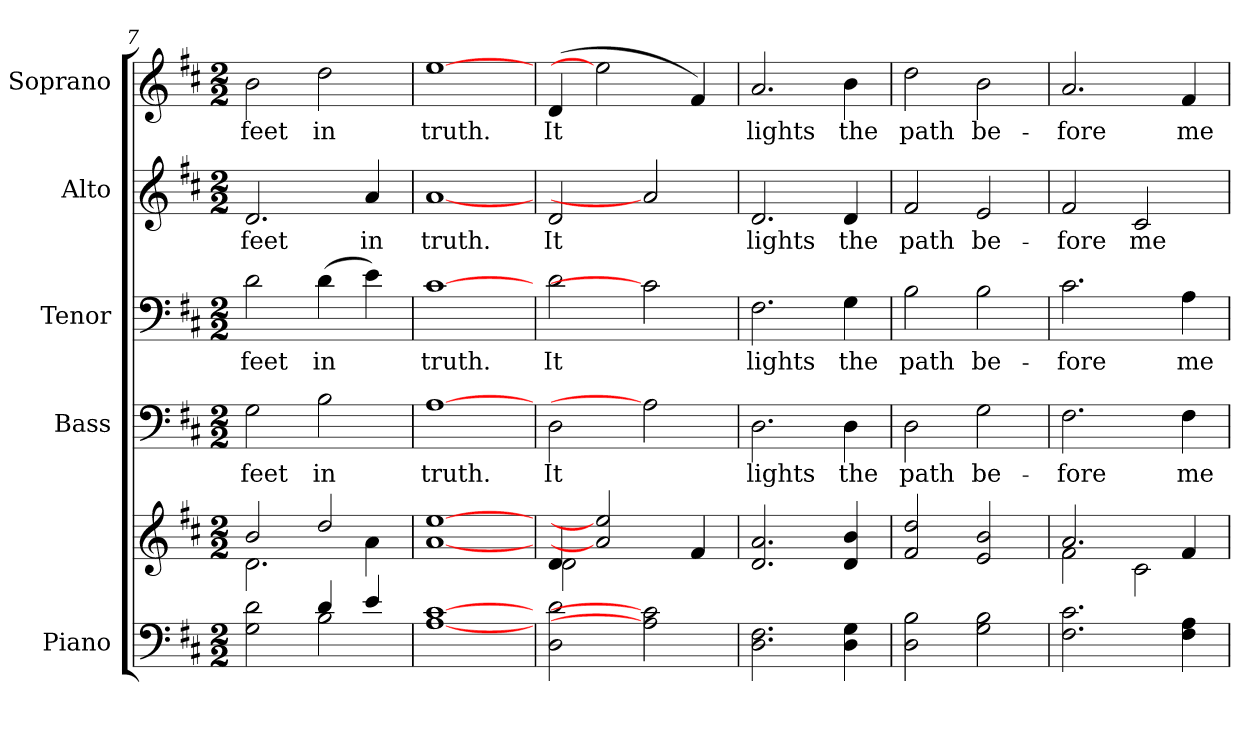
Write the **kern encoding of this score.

**kern	**kern	**kern	**text	**kern	**text	**kern	**text	**kern	**text
*part5	*part5	*part4	*part4	*part3	*part3	*part2	*part2	*part1	*part1
*staff6	*staff5	*staff4	*staff4	*staff3	*staff3	*staff2	*staff2	*staff1	*staff1
*I"Piano	*	*I"Bass	*	*I"Tenor	*	*I"Alto	*	*I"Soprano	*
*I'Pno.	*	*I'B.	*	*I'T.	*	*I'A.	*	*I'S.	*
!!LO:PB:g=z
*clefF4	*clefG2	*clefF4	*	*clefF4	*	*clefG2	*	*clefG2	*
*k[f#c#]	*k[f#c#]	*k[f#c#]	*	*k[f#c#]	*	*k[f#c#]	*	*k[f#c#]	*
*D:	*D:	*D:	*	*D:	*	*D:	*	*D:	*
*M2/2	*M2/2	*M2/2	*	*M2/2	*	*M2/2	*	*M2/2	*
=7	=7	=7	=7	=7	=7	=7	=7	=7	=7
*^	*^	*	*	*	*	*	*	*	*
!	!	!	!	!	!LO:LY:b:color=#000000	!	!	!	!	!	!
!	!	!	!	!	!	!	!LO:LY:b:color=#000000	!	!	!	!
!	!	!	!	!	!	!	!	!	!LO:LY:b:color=#000000	!	!
!	!	!	!	!	!	!	!	!	!	!	!LO:LY:b:color=#000000
2Gi\ 2di	2ryy	2bi/	2.di\	2Gi\	feet	2di\	feet	2.di/	feet	2bi\	feet
!	!	!	!	!	!LO:LY:b:color=#000000	!	!	!	!	!	!
!	!	!	!	!	!	!	!LO:LY:b:color=#000000	!	!	!	!
!	!	!	!	!	!	!	!	!	!	!	!LO:LY:b:color=#000000
4di/	2Bi\	2ddi/	.	2Bi\	in	(4di\	in	.	.	2ddi\	in
!	!	!	!	!	!	!	!	!	!LO:LY:b:color=#000000	!	!
4ei/	.	.	4ai\	.	.	4ei\)	.	4ai/	in	.	.
*v	*v	*	*	*	*	*	*	*	*	*	*
*	*v	*v	*	*	*	*	*	*	*	*
=8	=8	=8	=8	=8	=8	=8	=8	=8	=8
*	*^	*	*	*	*	*	*	*	*
!	!	!	!	!LO:LY:b:color=#000000	!	!	!	!	!	!
*	*v	*v	*	*	*	*	*	*	*	*
*	*^	*	*	*	*	*	*	*	*
!	!	!	!	!	!	!LO:LY:b:color=#000000	!	!	!	!
*	*v	*v	*	*	*	*	*	*	*	*
*	*^	*	*	*	*	*	*	*	*
!	!	!	!	!	!	!	!	!LO:LY:b:color=#000000	!	!
*	*v	*v	*	*	*	*	*	*	*	*
*	*^	*	*	*	*	*	*	*	*
!	!	!	!	!	!	!	!	!	!	!LO:LY:b:color=#000000
*	*v	*v	*	*	*	*	*	*	*	*
[1Ai [1c#i	[1ai [1eei	[1Ai	truth.	[1c#i	truth.	[1ai	truth.	[1eei	truth.
=9	=9	=9	=9	=9	=9	=9	=9	=9	=9
*	*^	*	*	*	*	*	*	*	*
!	!	!	!	!LO:LY:b:color=#000000	!	!	!	!	!	!
!	!	!	!	!	!	!LO:LY:b:color=#000000	!	!	!	!
!	!	!	!	!	!	!	!	!LO:LY:b:color=#000000	!	!
!	!	!	!	!	!	!	!	!	!	!LO:LY:b:color=#000000
2Di\ 2di	4di/	2di\	2Di\	It	2di\	It	2di/	It	(4di/	It
.	2ai] 2eei]	.	.	.	.	.	.	.	2eei]	.
2Ai] 2c#i]	.	2ryy	2Ai]	.	2c#i]	.	2ai]	.	.	.
.	4f#i/	.	.	.	.	.	.	.	4f#i/)	.
*	*v	*v	*	*	*	*	*	*	*	*
=10	=10	=10	=10	=10	=10	=10	=10	=10	=10
!	!	!	!LO:LY:b:color=#000000	!	!	!	!	!	!
!	!	!	!	!	!LO:LY:b:color=#000000	!	!	!	!
!	!	!	!	!	!	!	!LO:LY:b:color=#000000	!	!
!	!	!	!	!	!	!	!	!	!LO:LY:b:color=#000000
2.Di\ 2.F#i	2.di/ 2.ai	2.Di\	lights	2.F#i\	lights	2.di/	lights	2.ai/	lights
!	!	!	!LO:LY:b:color=#000000	!	!	!	!	!	!
!	!	!	!	!	!LO:LY:b:color=#000000	!	!	!	!
!	!	!	!	!	!	!	!LO:LY:b:color=#000000	!	!
!	!	!	!	!	!	!	!	!	!LO:LY:b:color=#000000
4Di\ 4Gi	4di/ 4bi	4Di\	the	4Gi\	the	4di/	the	4bi\	the
=11	=11	=11	=11	=11	=11	=11	=11	=11	=11
!	!	!	!LO:LY:b:color=#000000	!	!	!	!	!	!
!	!	!	!	!	!LO:LY:b:color=#000000	!	!	!	!
!	!	!	!	!	!	!	!LO:LY:b:color=#000000	!	!
!	!	!	!	!	!	!	!	!	!LO:LY:b:color=#000000
2Di\ 2Bi	2f#i/ 2ddi	2Di\	path	2Bi\	path	2f#i/	path	2ddi\	path
!	!	!	!LO:LY:b:color=#000000	!	!	!	!	!	!
!	!	!	!	!	!LO:LY:b:color=#000000	!	!	!	!
!	!	!	!	!	!	!	!LO:LY:b:color=#000000	!	!
!	!	!	!	!	!	!	!	!	!LO:LY:b:color=#000000
2Gi\ 2Bi	2ei/ 2bi	2Gi\	be-	2Bi\	be-	2ei/	be-	2bi\	be-
=12	=12	=12	=12	=12	=12	=12	=12	=12	=12
*	*^	*	*	*	*	*	*	*	*
!	!	!	!	!LO:LY:b:color=#000000	!	!	!	!	!	!
!	!	!	!	!	!	!LO:LY:b:color=#000000	!	!	!	!
!	!	!	!	!	!	!	!	!LO:LY:b:color=#000000	!	!
!	!	!	!	!	!	!	!	!	!	!LO:LY:b:color=#000000
2.F#i\ 2.c#i	2.ai/	2f#i\	2.F#i\	-fore	2.c#i\	-fore	2f#i/	-fore	2.ai/	-fore
!	!	!	!	!	!	!	!	!LO:LY:b:color=#000000	!	!
.	.	2c#i\	.	.	.	.	2c#i/	me	.	.
!	!	!	!	!LO:LY:b:color=#000000	!	!	!	!	!	!
!	!	!	!	!	!	!LO:LY:b:color=#000000	!	!	!	!
!	!	!	!	!	!	!	!	!	!	!LO:LY:b:color=#000000
4F#i\ 4Ai	4f#i/	.	4F#i\	me	4Ai\	me	.	.	4f#i/	me
*	*v	*v	*	*	*	*	*	*	*	*
=	=	=	=	=	=	=	=	=	=
*-	*-	*-	*-	*-	*-	*-	*-	*-	*-
